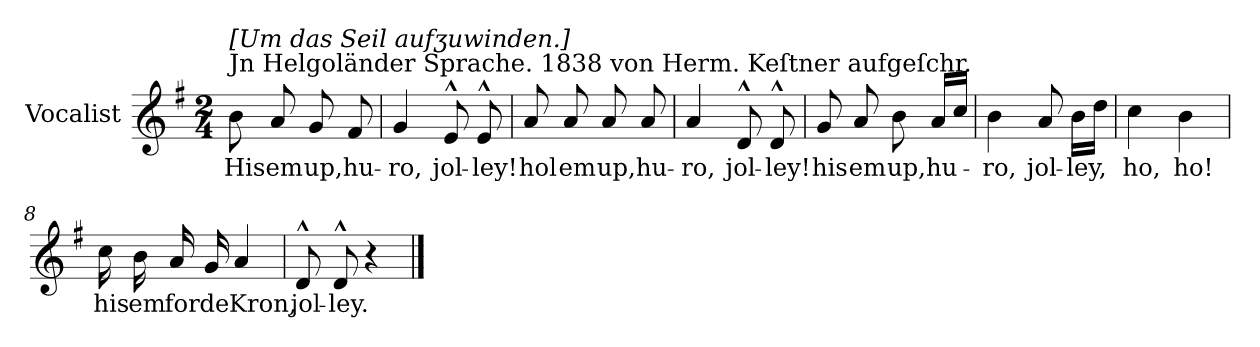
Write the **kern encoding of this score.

**kern	**text
*part1	*part1
*staff1	*staff1
*I"Vocalist	*
*k[f#]	*
*G:	*
*M2/4	*
=1	=1
!LO:TX:a:t=Jn Helgoländer Sprache. 1838 von Herm. Keſtner aufgeſchr.	!
!LO:TX:a:t=[Um das Seil aufʒuwinden.]	!
8b	His
8a	em
8g	up,
8f#	hu-
=2	=2
4g	-ro,
8e^^	jol-
8e^^	-ley!
=3	=3
8a	hol
8a	em
8a	up,
8a	hu-
=4	=4
4a	-ro,
8d^^	jol-
8d^^	-ley!
=5	=5
8g	his
8a	em
8b	up,
16a/LL	hu-
16ccJJ	.
=6	=6
4b	-ro,
8a	jol-
16bLL	-ley,
16ddJJ	.
=7	=7
4cc	ho,
4b	ho!
=8	=8
16cc	his
16b	em
16a	for
16g	de
4a	Kron,
=9	=9
8d^^	jol-
8d^^	-ley.
4r	.
==	==
*-	*-
